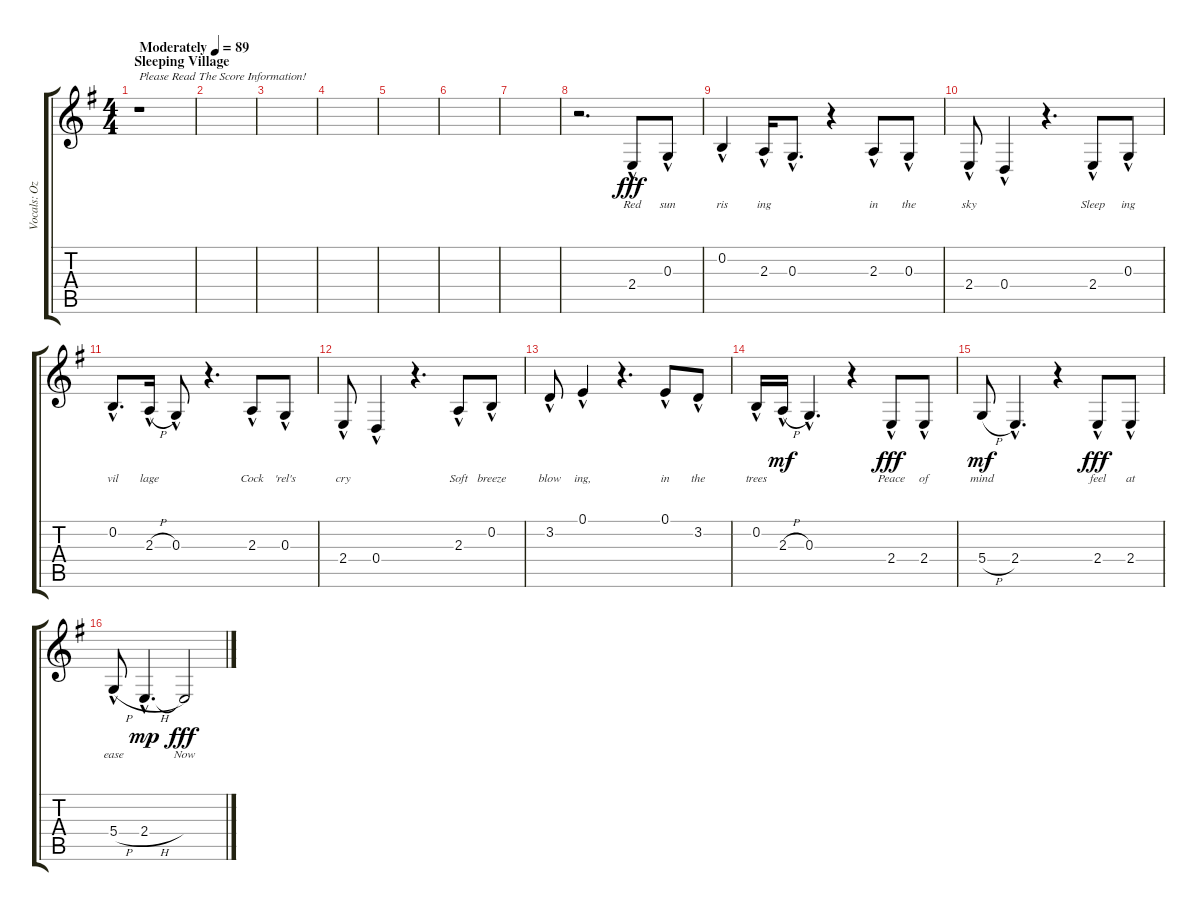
\track ("Vocals: Ozzy" "Vocals: Oz") {instrument lead2sawtooth}
\staff {score tabs}
\tuning (E4 B3 G3 D3 A2 E2) {hide}
\ts (4 4)
\section ("" "Sleeping Village")
\tempo (89 "Moderately")
\clef g2
\ks g
r.1{txt "Please Read The Score Information!" dy fff instrument lead2sawtooth} |
|
|
|
|
|
|
r.2{d} 2.4{hac}.8{lyrics (0 "Red") lyrics (1 "") lyrics (2 "") lyrics (3 "") lyrics (4 "")} 0.3{hac}.8{lyrics (0 "sun") lyrics (1 "") lyrics (2 "") lyrics (3 "") lyrics (4 "")} |
0.2{hac}.4{lyrics (0 "ris") lyrics (1 "") lyrics (2 "") lyrics (3 "") lyrics (4 "")} 2.3{hac}.16{lyrics (0 "ing") lyrics (1 "") lyrics (2 "") lyrics (3 "") lyrics (4 "")} 0.3{hac}.8{d lyrics (0 "") lyrics (1 "") lyrics (2 "") lyrics (3 "") lyrics (4 "")} r.4 2.3{hac}.8{lyrics (0 "in") lyrics (1 "") lyrics (2 "") lyrics (3 "") lyrics (4 "")} 0.3{hac}.8{lyrics (0 "the") lyrics (1 "") lyrics (2 "") lyrics (3 "") lyrics (4 "")} |
2.4{hac}.8{lyrics (0 "sky") lyrics (1 "") lyrics (2 "") lyrics (3 "") lyrics (4 "")} 0.4{hac}.4{lyrics (0 "") lyrics (1 "") lyrics (2 "") lyrics (3 "") lyrics (4 "")} r.4{d} 2.4{hac}.8{lyrics (0 "Sleep") lyrics (1 "") lyrics (2 "") lyrics (3 "") lyrics (4 "")} 0.3{hac}.8{lyrics (0 "ing") lyrics (1 "") lyrics (2 "") lyrics (3 "") lyrics (4 "")} |
0.2{hac}.8{d lyrics (0 "vil") lyrics (1 "") lyrics (2 "") lyrics (3 "") lyrics (4 "")} 2.3{h hac}.16{lyrics (0 "lage") lyrics (1 "") lyrics (2 "") lyrics (3 "") lyrics (4 "")} 0.3{hac}.8{lyrics (0 "") lyrics (1 "") lyrics (2 "") lyrics (3 "") lyrics (4 "")} r.4{d} 2.3{hac}.8{lyrics (0 "Cock") lyrics (1 "") lyrics (2 "") lyrics (3 "") lyrics (4 "")} 0.3{hac}.8{lyrics (0 "'rel's") lyrics (1 "") lyrics (2 "") lyrics (3 "") lyrics (4 "")} |
2.4{hac}.8{lyrics (0 "cry") lyrics (1 "") lyrics (2 "") lyrics (3 "") lyrics (4 "")} 0.4{hac}.4{lyrics (0 "") lyrics (1 "") lyrics (2 "") lyrics (3 "") lyrics (4 "")} r.4{d} 2.3{hac}.8{lyrics (0 "Soft") lyrics (1 "") lyrics (2 "") lyrics (3 "") lyrics (4 "")} 0.2{hac}.8{lyrics (0 "breeze") lyrics (1 "") lyrics (2 "") lyrics (3 "") lyrics (4 "")} |
3.2{hac}.8{lyrics (0 "blow") lyrics (1 "") lyrics (2 "") lyrics (3 "") lyrics (4 "")} 0.1{hac}.4{lyrics (0 "ing,") lyrics (1 "") lyrics (2 "") lyrics (3 "") lyrics (4 "")} r.4{d} 0.1{hac}.8{lyrics (0 "in") lyrics (1 "") lyrics (2 "") lyrics (3 "") lyrics (4 "")} 3.2{hac}.8{lyrics (0 "the") lyrics (1 "") lyrics (2 "") lyrics (3 "") lyrics (4 "")} |
0.2{hac}.16{lyrics (0 "trees") lyrics (1 "") lyrics (2 "") lyrics (3 "") lyrics (4 "")} 2.3{h hac}.16{lyrics (0 "") lyrics (1 "") lyrics (2 "") lyrics (3 "") lyrics (4 "") dy mf} 0.3{hac}.4{d lyrics (0 "") lyrics (1 "") lyrics (2 "") lyrics (3 "") lyrics (4 "")} r.4 2.4{hac}.8{lyrics (0 "Peace") lyrics (1 "") lyrics (2 "") lyrics (3 "") lyrics (4 "") dy fff} 2.4{hac}.8{lyrics (0 "of") lyrics (1 "") lyrics (2 "") lyrics (3 "") lyrics (4 "")} |
5.4{h}.8{lyrics (0 "mind") lyrics (1 "") lyrics (2 "") lyrics (3 "") lyrics (4 "") dy mf} 2.4{hac}.4{d lyrics (0 "") lyrics (1 "") lyrics (2 "") lyrics (3 "") lyrics (4 "")} r.4 2.4{hac}.8{lyrics (0 "feel") lyrics (1 "") lyrics (2 "") lyrics (3 "") lyrics (4 "") dy fff} 2.4{hac}.8{lyrics (0 "at") lyrics (1 "") lyrics (2 "") lyrics (3 "") lyrics (4 "")} |
5.4{h hac}.8{lyrics (0 "ease") lyrics (1 "") lyrics (2 "") lyrics (3 "") lyrics (4 "")} 2.4{h hac}.4{d lyrics (0 "") lyrics (1 "") lyrics (2 "") lyrics (3 "") lyrics (4 "") dy mp} 2.4{t}.2{lyrics (0 "Now") lyrics (1 "") lyrics (2 "") lyrics (3 "") lyrics (4 "") dy fff}
